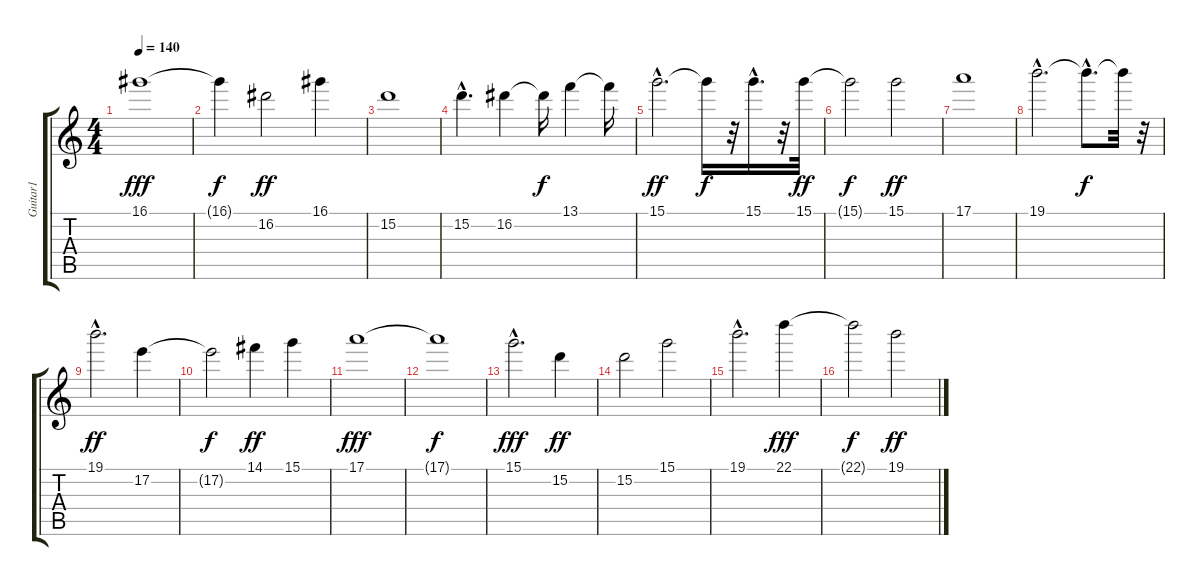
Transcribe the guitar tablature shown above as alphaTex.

\track ("Guitar1" "Guitar1") {instrument acousticguitarsteel}
\staff {score tabs}
\tuning (E4 B3 G3 D3 A2 E2) {hide}
\ts (4 4)
\tempo 140
\clef g2
\ks c
16.1.1{dy fff} |
16.1{t}.4{dy f} 16.2.2{dy ff} 16.1.4 |
15.2.1 |
15.2{hac}.4{d} 16.2.4 16.2{t}.16{dy f} 13.1.4 13.1{t}.16 |
15.1{hac}.2{d dy ff} 15.1{t}.16{dy f} r.32 15.1{hac}.16{d} r.32 15.1.32{dy ff} |
15.1{t}.2{dy f} 15.1.2{dy ff} |
17.1.1 |
19.1{hac}.2{d} 19.1{hac t}.8{d dy f} 19.1{t}.32 r.32 |
19.1{hac}.2{d dy ff} 17.2.4 |
17.2{t}.2{dy f} 14.1.4{dy ff} 15.1.4 |
17.1.1{dy fff} |
17.1{t}.1{dy f} |
15.1{hac}.2{d dy fff} 15.2.4{dy ff} |
15.2.2 15.1.2 |
19.1{hac}.2{d} 22.1.4{dy fff} |
22.1{t}.2{dy f} 19.1.2{dy ff}
